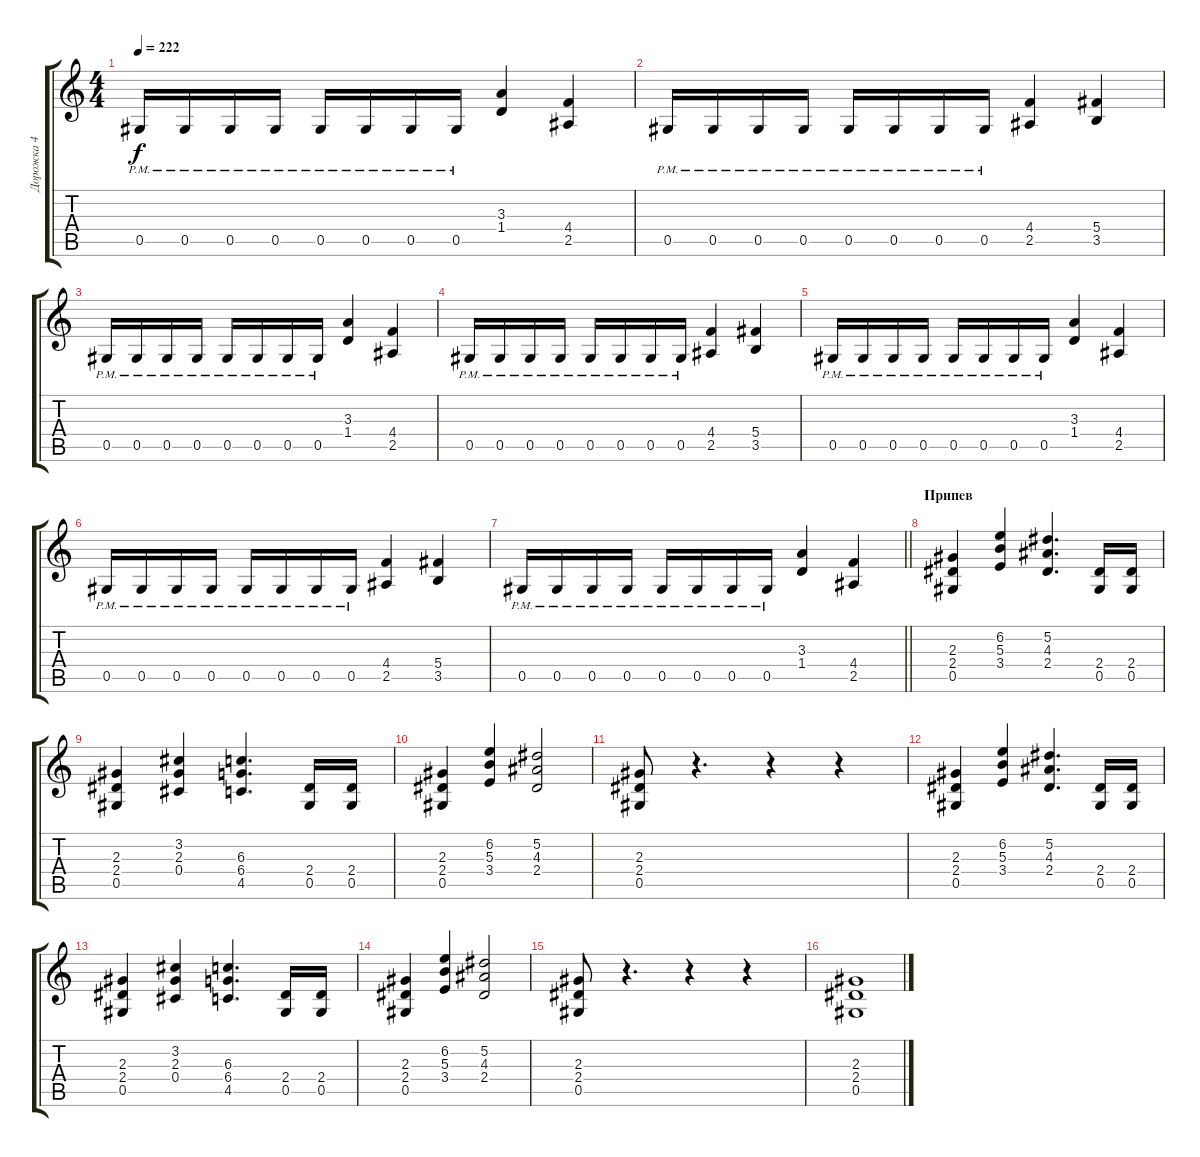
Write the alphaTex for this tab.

\track ("Дорожка 4" "Дорожка 4") {instrument overdrivenguitar}
\staff {score tabs}
\tuning (Eb4 Bb3 Gb3 Db3 Ab2 Eb2) {hide}
\ts (4 4)
\tempo 222
\clef g2
\ks c
0.5{pm}.16{dy f} 0.5{pm}.16 0.5{pm}.16 0.5{pm}.16 0.5{pm}.16 0.5{pm}.16 0.5{pm}.16 0.5{pm}.16 (3.3 1.4).4 (4.4 2.5).4 |
0.5{pm}.16 0.5{pm}.16 0.5{pm}.16 0.5{pm}.16 0.5{pm}.16 0.5{pm}.16 0.5{pm}.16 0.5{pm}.16 (4.4 2.5).4 (5.4 3.5).4 |
0.5{pm}.16 0.5{pm}.16 0.5{pm}.16 0.5{pm}.16 0.5{pm}.16 0.5{pm}.16 0.5{pm}.16 0.5{pm}.16 (3.3 1.4).4 (4.4 2.5).4 |
0.5{pm}.16 0.5{pm}.16 0.5{pm}.16 0.5{pm}.16 0.5{pm}.16 0.5{pm}.16 0.5{pm}.16 0.5{pm}.16 (4.4 2.5).4 (5.4 3.5).4 |
0.5{pm}.16 0.5{pm}.16 0.5{pm}.16 0.5{pm}.16 0.5{pm}.16 0.5{pm}.16 0.5{pm}.16 0.5{pm}.16 (3.3 1.4).4 (4.4 2.5).4 |
0.5{pm}.16 0.5{pm}.16 0.5{pm}.16 0.5{pm}.16 0.5{pm}.16 0.5{pm}.16 0.5{pm}.16 0.5{pm}.16 (4.4 2.5).4 (5.4 3.5).4 |
\barLineRight lightlight
0.5{pm}.16 0.5{pm}.16 0.5{pm}.16 0.5{pm}.16 0.5{pm}.16 0.5{pm}.16 0.5{pm}.16 0.5{pm}.16 (3.3 1.4).4 (4.4 2.5).4 |
\section ("" "Припев")
(2.3 2.4 0.5).4 (6.2 5.3 3.4).4 (5.2 4.3 2.4).4{d} (2.4 0.5).16 (2.4 0.5).16 |
(2.3 2.4 0.5).4 (3.2 2.3 0.4).4 (6.3 6.4 4.5).4{d} (2.4 0.5).16 (2.4 0.5).16 |
(2.3 2.4 0.5).4 (6.2 5.3 3.4).4 (5.2 4.3 2.4).2 |
(2.3 2.4 0.5).8 r.4{d} r.4 r.4 |
(2.3 2.4 0.5).4 (6.2 5.3 3.4).4 (5.2 4.3 2.4).4{d} (2.4 0.5).16 (2.4 0.5).16 |
(2.3 2.4 0.5).4 (3.2 2.3 0.4).4 (6.3 6.4 4.5).4{d} (2.4 0.5).16 (2.4 0.5).16 |
(2.3 2.4 0.5).4 (6.2 5.3 3.4).4 (5.2 4.3 2.4).2 |
(2.3 2.4 0.5).8 r.4{d} r.4 r.4 |
(2.3 2.4 0.5).1
